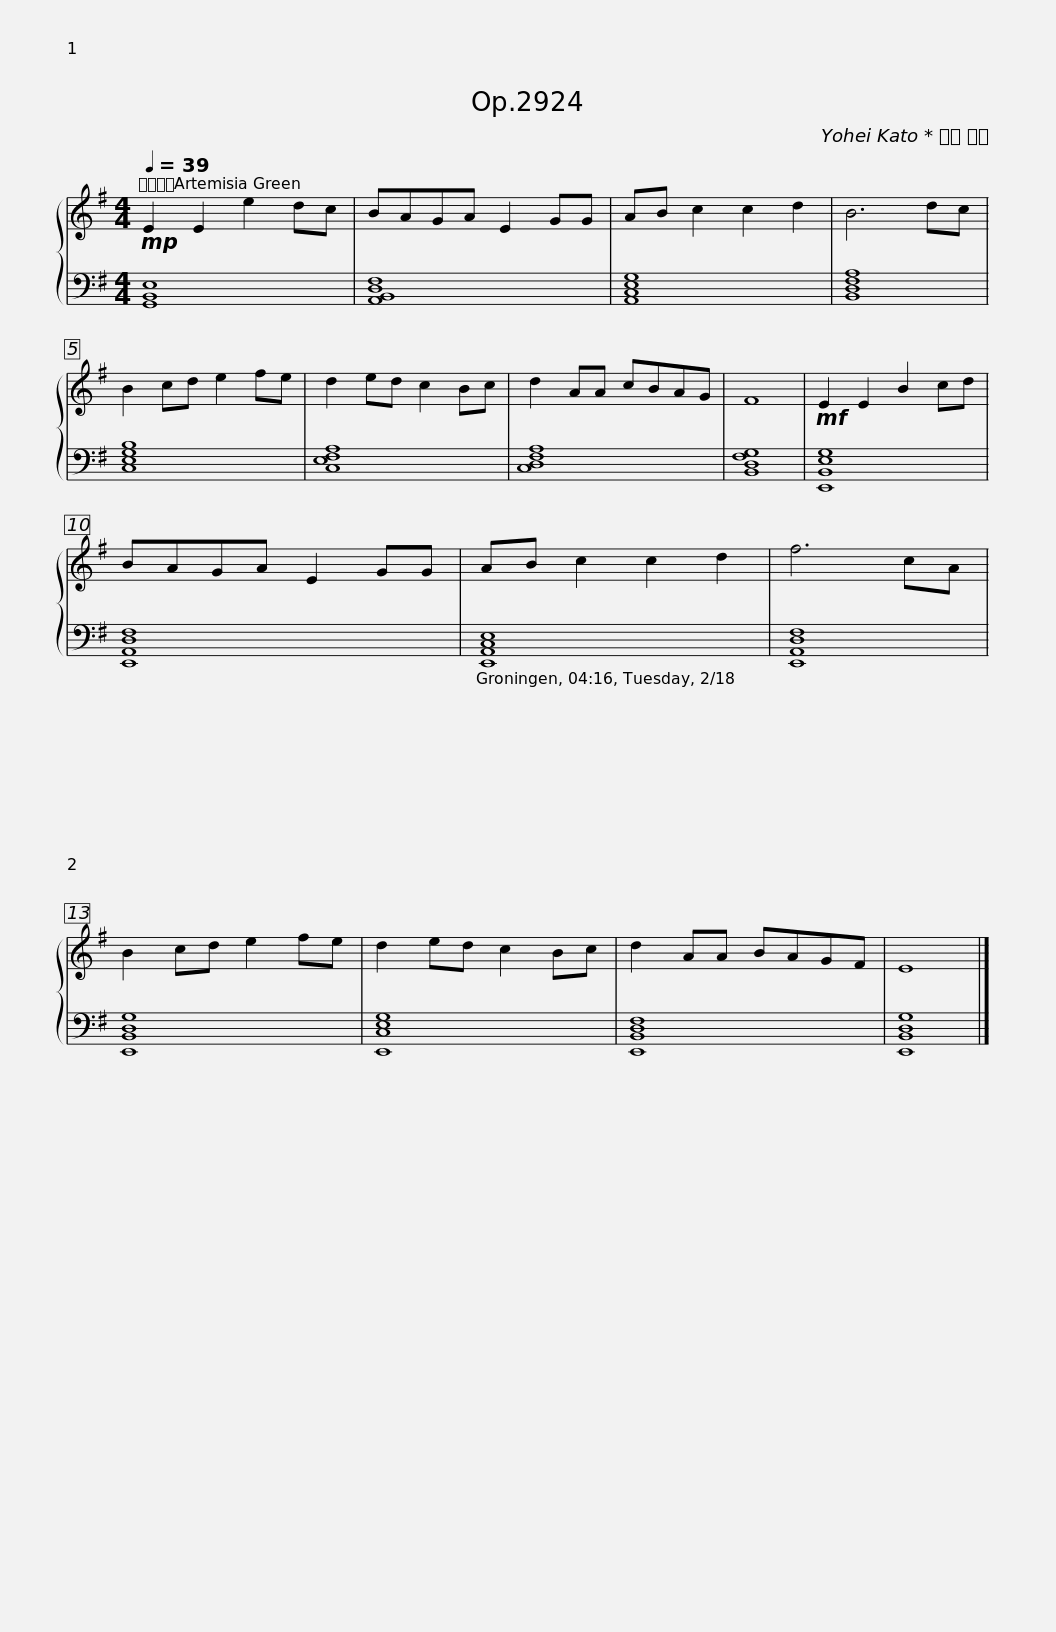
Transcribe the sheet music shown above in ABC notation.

X:1
%%score { 1 | 2 }
L:1/8
Q:1/4=39
M:4/4
I:linebreak $
K:G
V:1 treble
V:2 bass
V:1
!mp! E2 E2 e2 dc | BAGA E2 GG | AB c2 c2 d2 | B6 dc | B2 cd e2 fe |$ %5
 d2 ed c2 Bc | d2 AA cBAG | F8 |!mf! E2 E2 B2 cd | BAGA E2 GG |$ %10
 AB c2 c2 d2 | f6 cA | B2 cd e2 fe | d2 ed c2 Bc | d2 AA BAGF | %15
 E8 |] %16
V:2
 [G,,B,,E,]8 | [A,,B,,D,F,]8 | [A,,C,E,G,]8 | [B,,D,F,A,]8 | [C,E,G,B,]8 |$ %5
 [C,E,F,A,]8 | [C,D,F,A,]8 | [B,,D,F,G,]8 | [E,,B,,E,G,]8 | [E,,A,,D,F,]8 |$ %10
 [E,,A,,C,E,]8 | [E,,A,,D,F,]8 | [E,,B,,D,G,]8 | [E,,C,E,G,]8 | [E,,B,,D,F,]8 | %15
 [E,,B,,D,G,]8 |] %16
